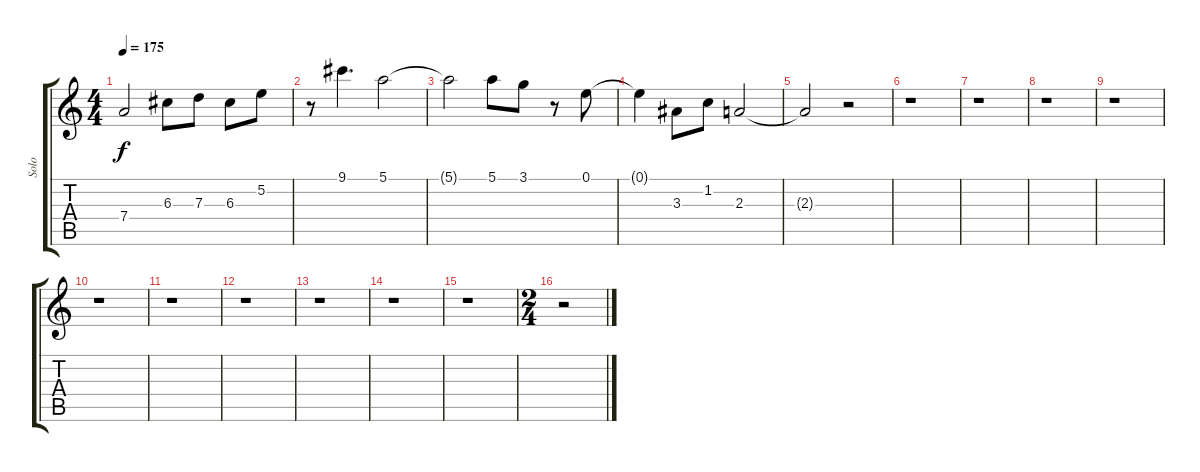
\track ("Solo" "Solo") {instrument distortionguitar}
\staff {score tabs}
\tuning (E4 B3 G3 D3 A2 E2) {hide}
\ts (4 4)
\tempo 175
\clef g2
\ks c
7.4{t}.2{dy f} 6.3.8 7.3.8 6.3.8 5.2.8 |
r.8 9.1.4{d} 5.1.2 |
5.1{t}.2 5.1.8 3.1.8 r.8 0.1.8 |
0.1{t}.4 3.3.8 1.2.8 2.3.2 |
2.3{t}.2 r.2 |
r.1 |
r.1 |
r.1 |
r.1 |
r.1 |
r.1 |
r.1 |
r.1 |
r.1 |
r.1 |
\ts (2 4)
r.2
